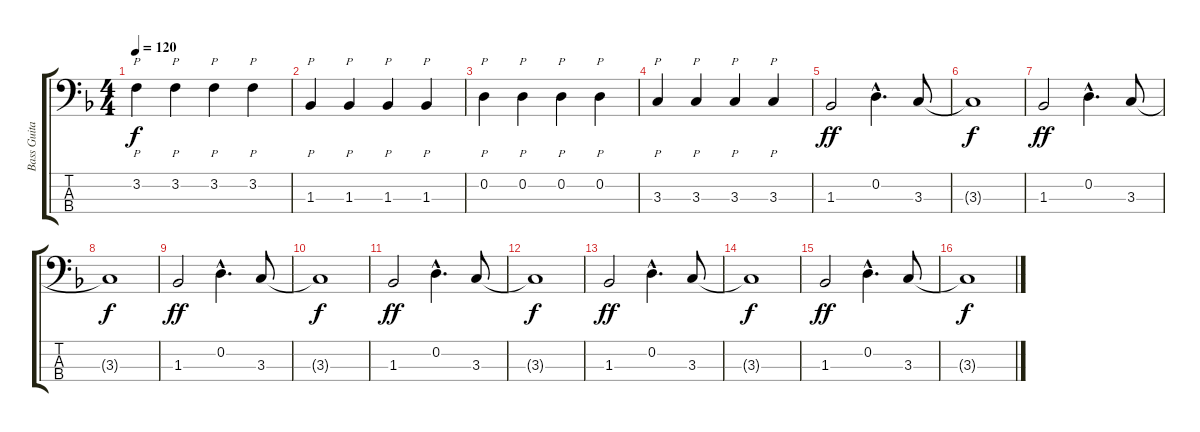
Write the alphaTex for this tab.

\track ("Bass Guitar" "Bass Guita") {instrument electricbassfinger}
\staff {score tabs}
\tuning (G2 D2 A1 E1) {hide}
\ts (4 4)
\tempo 120
\clef f4
\ks f
3.2.4{p dy f} 3.2.4{p} 3.2.4{p} 3.2.4{p} |
1.3.4{p} 1.3.4{p} 1.3.4{p} 1.3.4{p} |
0.2.4{p} 0.2.4{p} 0.2.4{p} 0.2.4{p} |
3.3.4{p} 3.3.4{p} 3.3.4{p} 3.3.4{p} |
1.3.2{dy ff} 0.2{hac}.4{d} 3.3.8 |
3.3{t}.1{dy f} |
1.3.2{dy ff} 0.2{hac}.4{d} 3.3.8 |
3.3{t}.1{dy f} |
1.3.2{dy ff} 0.2{hac}.4{d} 3.3.8 |
3.3{t}.1{dy f} |
1.3.2{dy ff} 0.2{hac}.4{d} 3.3.8 |
3.3{t}.1{dy f} |
1.3.2{dy ff} 0.2{hac}.4{d} 3.3.8 |
3.3{t}.1{dy f} |
1.3.2{dy ff} 0.2{hac}.4{d} 3.3.8 |
3.3{t}.1{dy f}
